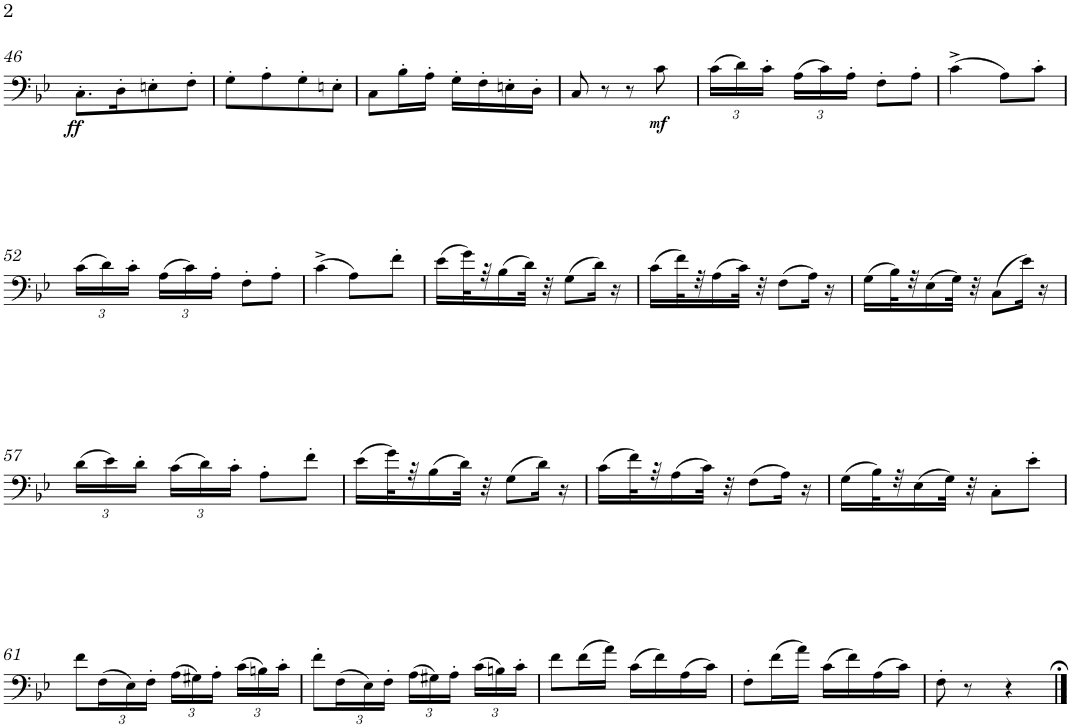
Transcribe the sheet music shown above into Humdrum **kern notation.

**kern	**dynam
*part1	*part1
*staff1	*staff1
*I"Trombone	*
*I'Tbn.	*
!!LO:PB:g=z
*clefF4	*
*k[b-e-]	*
*M2/4	*
=46	=46
!	!LO:DY:b
8.C'\L	ff
16D'\K	.
8En'\	.
8F'\J	.
=47	=47
8G'\L	.
8A'\	.
8G'\	.
8En'\J	.
=48	=48
8C\L	.
16B-'\L	.
16A'\JJ	.
16G'\LL	.
16F'\	.
16En'\	.
16D'\JJ	.
=49	=49
8C/	.
8r	.
8r	.
!	!LO:DY:b
8c\	mf
=50	=50
*Xbrackettup	*
(24c\LL	.
24d\)	.
24c'\JJ	.
(24A\LL	.
24c\)	.
24A'\JJ	.
8F'\L	.
8A'\J	.
=51	=51
(4c^\	.
8A\L)	.
8c'\J	.
!!LO:LB:g=z
=52	=52
(24c\LL	.
24d\)	.
24c'\JJ	.
(24A\LL	.
24c\)	.
24A'\JJ	.
8F'\L	.
8A'\J	.
=53	=53
(4c^\	.
8A\L)	.
8f'\J	.
=54	=54
(16e-\LL	.
32g\L)	.
32r	.
(16B-\	.
32d\JJk)	.
32r	.
(8G\L	.
16d\Jk)	.
16r	.
=55	=55
(16c\LL	.
32f\L)	.
32r	.
(16A\	.
32c\JJk)	.
32r	.
(8F\L	.
16A\Jk)	.
16r	.
=56	=56
(16G\LL	.
32B-\L)	.
32r	.
(16E-\	.
32G\JJk)	.
32r	.
(8C\L	.
16e-\Jk)	.
16r	.
!!LO:LB:g=z
=57	=57
(24d\LL	.
24e-\)	.
24d'\JJ	.
(24c\LL	.
24d\)	.
24c'\JJ	.
8A'\L	.
8f'\J	.
=58	=58
(16e-\LL	.
32g\L)	.
32r	.
(16B-\	.
32d\JJk)	.
32r	.
(8G\L	.
16d\Jk)	.
16r	.
=59	=59
(16c\LL	.
32f\L)	.
32r	.
(16A\	.
32c\JJk)	.
32r	.
(8F\L	.
16A\Jk)	.
16r	.
=60	=60
(16G\LL	.
32B-\L)	.
32r	.
(16E-\	.
32G\JJk)	.
32r	.
8C'\L	.
8e-'\J	.
!!LO:LB:g=z
=61	=61
8f\L	.
(24F\L	.
24E-\)	.
24F'\JJ	.
(24A\LL	.
24G#X\)	.
24A'\JJ	.
(24c\LL	.
24Bn\)	.
24c'\JJ	.
=62	=62
8f'\L	.
(24F\L	.
24E-\)	.
24F'\JJ	.
(24A\LL	.
24G#X\)	.
24A'\JJ	.
(24c\LL	.
24Bn\)	.
24c'\JJ	.
=63	=63
8f\L	.
(16f\L	.
16a\JJ)	.
(16c\LL	.
16f\)	.
(16A\	.
16c\JJ)	.
=64	=64
8F'\L	.
(16f\L	.
16a\JJ)	.
(16c\LL	.
16f\)	.
(16A\	.
16c\JJ)	.
=65	=65
8F'\	.
8r	.
4r	.
==	==
*-	*-
